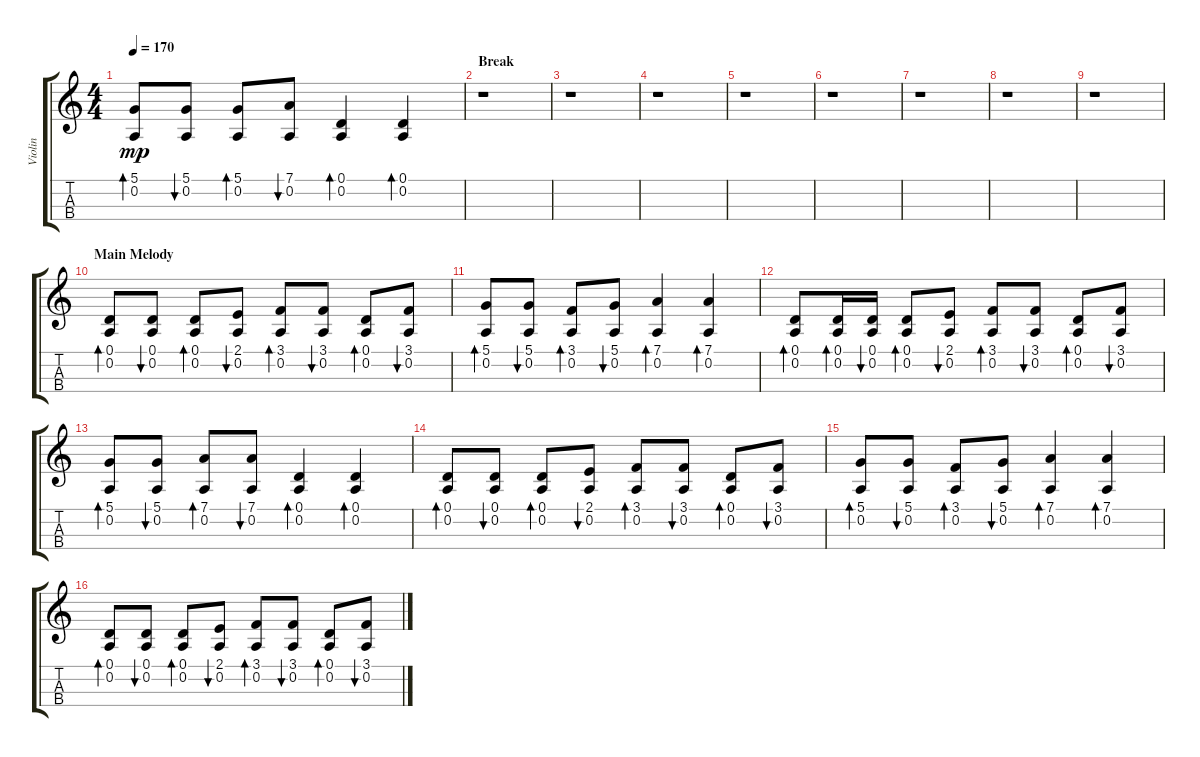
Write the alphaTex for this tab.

\track ("Violin" "Violin") {instrument violin}
\staff {score tabs}
\tuning (D4 A3 E3 B2) {hide}
\ts (4 4)
\tempo 170
\clef g2
\ks c
(5.1 0.2).8{bd 480 dy mp} (5.1 0.2).8{bu 480} (5.1 0.2).8{bd 480} (7.1 0.2).8{bu 480} (0.1 0.2).4{bd 480} (0.1 0.2).4{bd 480} |
\section ("" "Break")
r.1 |
r.1 |
r.1 |
r.1 |
r.1 |
r.1 |
r.1 |
r.1 |
\section ("" "Main Melody")
(0.1 0.2).8{bd 240 volume 15} (0.1 0.2).8{bu 240} (0.1 0.2).8{bd 240} (2.1 0.2).8{bu 240} (3.1 0.2).8{bd 240} (3.1 0.2).8{bu 240} (0.1 0.2).8{bd 240} (3.1 0.2).8{bu 240} |
(5.1 0.2).8{bd 240} (5.1 0.2).8{bu 240} (3.1 0.2).8{bd 240} (5.1 0.2).8{bu 240} (7.1 0.2).4{bd 480} (7.1 0.2).4{bd 480} |
(0.1 0.2).8{bd 240} (0.1 0.2).16{bd 480} (0.1 0.2).16{bu 240} (0.1 0.2).8{bd 240} (2.1 0.2).8{bu 240} (3.1 0.2).8{bd 240} (3.1 0.2).8{bu 240} (0.1 0.2).8{bd 240} (3.1 0.2).8{bu 240} |
(5.1 0.2).8{bd 240} (5.1 0.2).8{bu 240} (7.1 0.2).8{bd 240} (7.1 0.2).8{bu 240} (0.1 0.2).4{bd 480} (0.1 0.2).4{bd 480} |
(0.1 0.2).8{bd 240} (0.1 0.2).8{bu 240} (0.1 0.2).8{bd 240} (2.1 0.2).8{bu 240} (3.1 0.2).8{bd 240} (3.1 0.2).8{bu 240} (0.1 0.2).8{bd 240} (3.1 0.2).8{bu 240} |
(5.1 0.2).8{bd 240} (5.1 0.2).8{bu 240} (3.1 0.2).8{bd 240} (5.1 0.2).8{bu 240} (7.1 0.2).4{bd 480} (7.1 0.2).4{bd 480} |
(0.1 0.2).8{bd 240} (0.1 0.2).8{bu 240} (0.1 0.2).8{bd 240} (2.1 0.2).8{bu 240} (3.1 0.2).8{bd 240} (3.1 0.2).8{bu 240} (0.1 0.2).8{bd 240} (3.1 0.2).8{bu 240}
